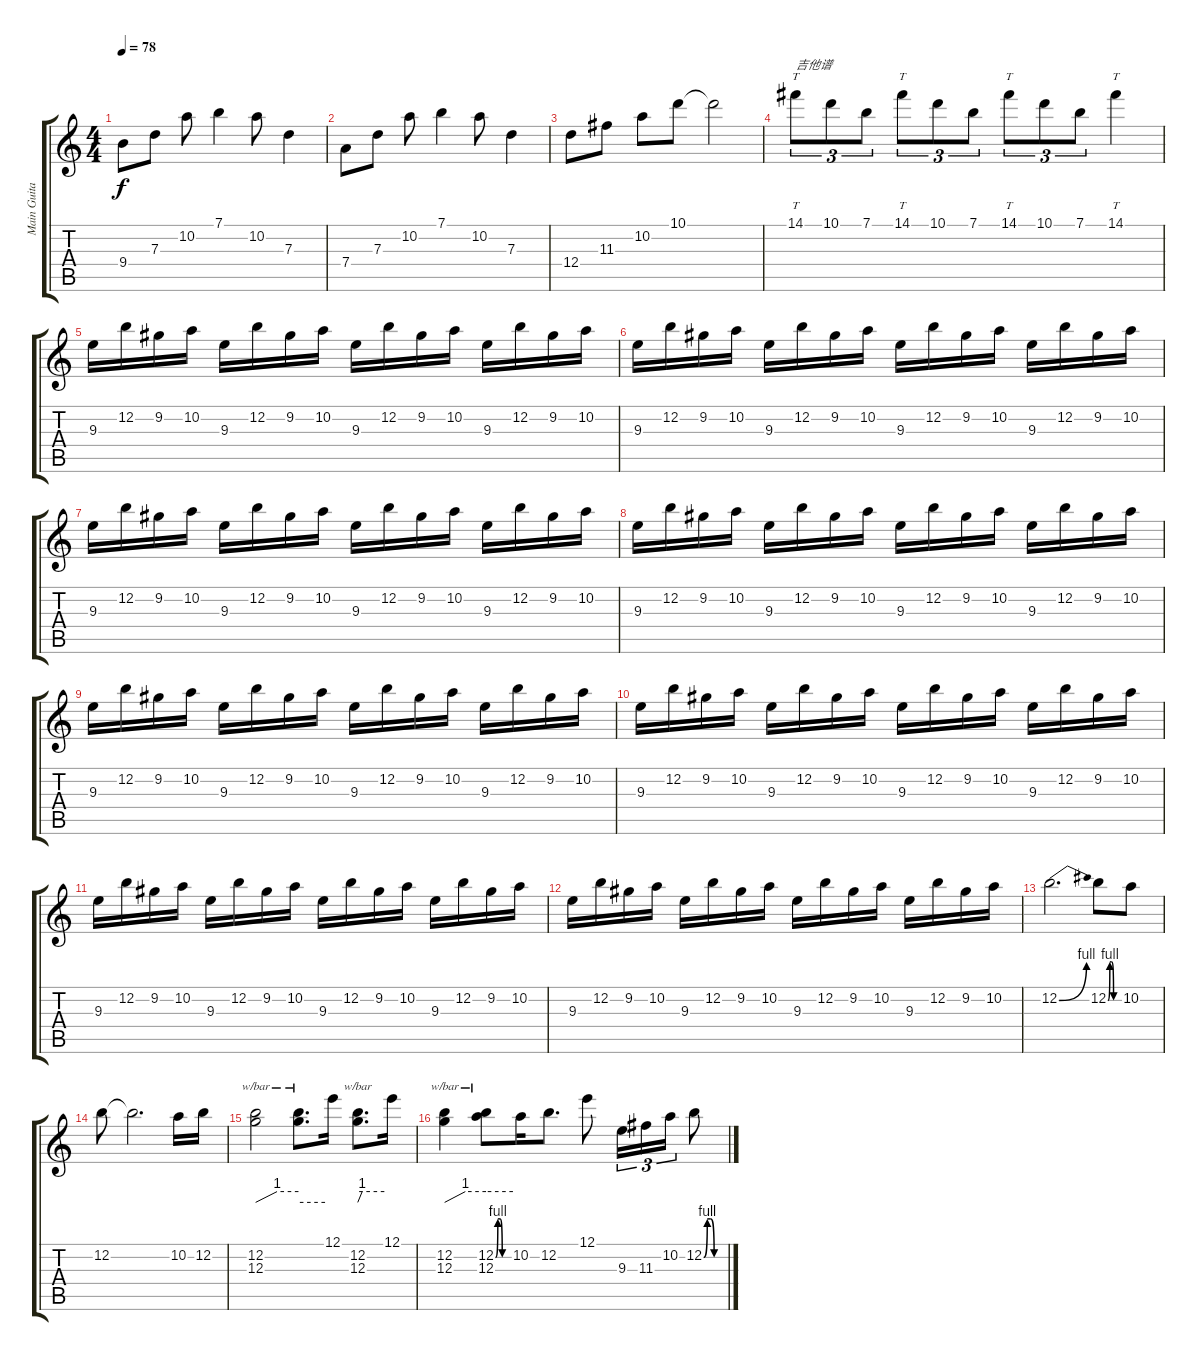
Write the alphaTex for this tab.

\track ("Main Guitar" "Main Guita") {instrument distortionguitar}
\staff {score tabs}
\tuning (E4 B3 G3 D3 A2 E2) {hide}
\ts (4 4)
\tempo 78
\clef g2
\ks c
9.4.8{dy f} 7.3.8 10.2.8 7.1.4 10.2.8 7.3.4 |
7.4.8 7.3.8 10.2.8 7.1.4 10.2.8 7.3.4 |
12.4.8 11.3.8 10.2.8 10.1.8 10.1{t}.2 |
14.1.8{tt tu (3 2) txt "吉他谱" volume 7 instrument distortionguitar} 10.1.8{tu (3 2)} 7.1.8{tu (3 2)} 14.1.8{tt tu (3 2)} 10.1.8{tu (3 2)} 7.1.8{tu (3 2)} 14.1.8{tt tu (3 2)} 10.1.8{tu (3 2)} 7.1.8{tu (3 2)} 14.1.4{tt volume 6} |
9.3.16{volume 5 balance 5} 12.2.16 9.2.16 10.2.16 9.3.16 12.2.16 9.2.16 10.2.16 9.3.16 12.2.16 9.2.16 10.2.16 9.3.16 12.2.16 9.2.16 10.2.16 |
9.3.16 12.2.16 9.2.16 10.2.16 9.3.16 12.2.16 9.2.16 10.2.16 9.3.16 12.2.16 9.2.16 10.2.16 9.3.16 12.2.16 9.2.16 10.2.16 |
9.3.16 12.2.16 9.2.16 10.2.16 9.3.16 12.2.16 9.2.16 10.2.16 9.3.16 12.2.16 9.2.16 10.2.16 9.3.16 12.2.16 9.2.16 10.2.16 |
9.3.16 12.2.16 9.2.16 10.2.16 9.3.16 12.2.16 9.2.16 10.2.16 9.3.16 12.2.16 9.2.16 10.2.16 9.3.16 12.2.16 9.2.16 10.2.16 |
9.3.16 12.2.16 9.2.16 10.2.16 9.3.16 12.2.16 9.2.16 10.2.16 9.3.16 12.2.16 9.2.16 10.2.16 9.3.16 12.2.16 9.2.16 10.2.16 |
9.3.16 12.2.16 9.2.16 10.2.16 9.3.16 12.2.16 9.2.16 10.2.16 9.3.16 12.2.16 9.2.16 10.2.16 9.3.16 12.2.16 9.2.16 10.2.16 |
9.3.16 12.2.16 9.2.16 10.2.16 9.3.16 12.2.16 9.2.16 10.2.16 9.3.16 12.2.16 9.2.16 10.2.16 9.3.16 12.2.16 9.2.16 10.2.16 |
9.3.16 12.2.16 9.2.16 10.2.16 9.3.16 12.2.16 9.2.16 10.2.16 9.3.16 12.2.16 9.2.16 10.2.16 9.3.16 12.2.16 9.2.16 10.2.16 |
12.2{be (bend 0 0 60 4)}.2{d volume 8 balance 8} 12.2{be (custom 0 0 10 4 20 4 30 0 60 0)}.8 10.2.8 |
12.2.8 12.2{t}.2{d} 10.2.16 12.2.16 |
(12.2 12.3).2{tbe (custom default 0 0 30 4 60 4)} (12.2{t} 12.3{t}).8{d tbe (hold default 0 0 60 0)} 12.1.16 (12.2 12.3).8{d tbe (custom default 0 0 10 4 60 4) beam merge} 12.1.16 |
(12.2 12.3).4{tbe (custom default 0 0 30 4 60 4)} (12.2{be (custom 0 0 10 4 20 4 30 0 60 0)} 12.3).8{tbe (hold default 0 4 60 4)} 10.2.16 12.2.8{d} 12.1.8 9.3.16{tu (3 2)} 11.3.16{tu (3 2)} 10.2.16{tu (3 2)} 12.2{be (custom 0 0 10 4 20 4 30 0 60 0)}.8
